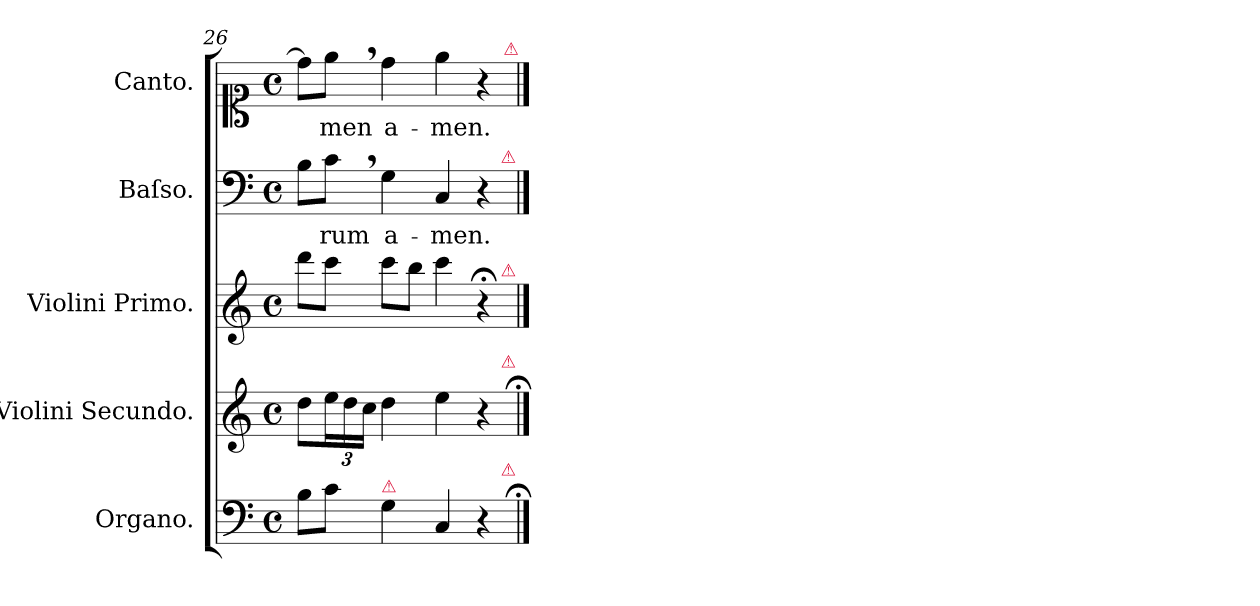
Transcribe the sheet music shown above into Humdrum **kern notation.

**kern	**kern	**kern	**kern	**text	**kern	**text
*part5	*part4	*part3	*part2	*part2	*part1	*part1
*staff5	*staff4	*staff3	*staff2	*staff2	*staff1	*staff1
*I"Organo.	*I"Violini Secundo.	*I"Violini Primo.	*I"Baſso.	*	*I"Canto.	*
*I'org	*I'vl 2	*I'vl 1	*I'B	*	*	*
*clefF4	*clefG2	*clefG2	*clefF4	*	*clefC1	*
*k[]	*k[]	*k[]	*k[]	*	*k[]	*
*M4/4	*M4/4	*M4/4	*M4/4	*	*M4/4	*
*met(c)	*met(c)	*met(c)	*met(c)	*	*met(c)	*
=26	=26	=26	=26	=26	=26	=26
8B\L	8dd\L	8ddd\L	8B\L	.	8dd\L]	.
8c\J	24ee\L	8ccc\J	8c,\J	-rum	8ee,\J	-men
.	24dd\	.	.	.	.	.
.	24cc\JJ	.	.	.	.	.
!LO:TX:a:color=crimson:t=⚠	!	!	!	!	!	!
4G\	4dd\	8ccc\L	4G\	a-	4dd\	a-
.	.	8bb\J	.	.	.	.
4C/	4ee\	4ccc\	4C/	-men.	4ee\	-men.
4r	4r	4r;<	4r	.	4r	.
!	!	!	!	!	!LO:TX:a:color=crimson:t=⚠	!
!	!	!	!LO:TX:a:color=crimson:t=⚠	!	!	!
!	!	!LO:TX:a:color=crimson:t=⚠	!	!	!	!
!	!LO:TX:a:color=crimson:t=⚠	!	!	!	!	!
!LO:TX:a:color=crimson:t=⚠	!	!	!	!	!	!
==;	==;	==	==	==	==	==
*-	*-	*-	*-	*-	*-	*-
